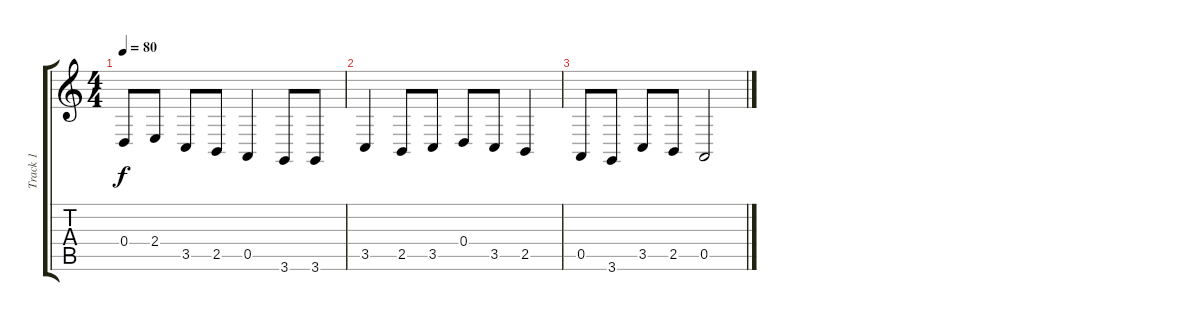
\track ("Track 1" "Track 1") {instrument musicbox}
\staff {score tabs}
\tuning (E4 B3 G3 D3 A2 E2) {hide}
\ts (4 4)
\tempo 80
\clef g2
\ks c
0.4.8{dy f} 2.4.8 3.5.8 2.5.8 0.5.4 3.6.8 3.6.8 |
3.5.4 2.5.8 3.5.8 0.4.8 3.5.8 2.5.4 |
0.5.8 3.6.8 3.5.8 2.5.8 0.5.2
